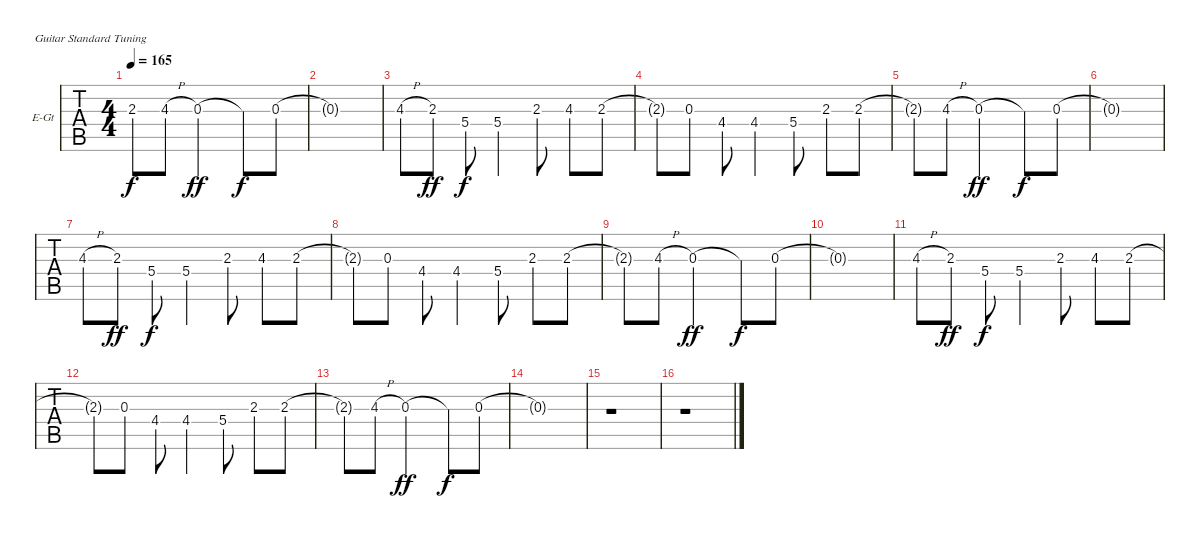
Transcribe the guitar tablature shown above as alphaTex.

\bracketExtendMode groupsimilarinstruments
\firstSystemTrackNameOrientation horizontal
\otherSystemsTrackNameOrientation horizontal
\track ("Guitar 1 (Lead) Marcel" "E-Gt") {instrument distortionguitar}
\staff {tabs}
\tuning (E4 B3 G3 D3 A2 E2)
\ts (4 4)
\tempo 165
\clef g2
\ks c
2.3{t}.8{dy f} 4.3{h}.8 0.3.2{dy ff} 0.3{t}.8{dy f} 0.3.8 |
0.3{t}.1 |
4.3{h}.8 2.3.8{dy ff} 5.4.8{dy f} 5.4.4 2.3.8 4.3.8 2.3.8 |
2.3{t}.8 0.3.8 4.4.8 4.4.4 5.4.8 2.3.8 2.3.8 |
2.3{t}.8 4.3{h}.8 0.3.2{dy ff} 0.3{t}.8{dy f} 0.3.8 |
0.3{t}.1 |
4.3{h}.8 2.3.8{dy ff} 5.4.8{dy f} 5.4.4 2.3.8 4.3.8 2.3.8 |
2.3{t}.8 0.3.8 4.4.8 4.4.4 5.4.8 2.3.8 2.3.8 |
2.3{t}.8 4.3{h}.8 0.3.2{dy ff} 0.3{t}.8{dy f} 0.3.8 |
0.3{t}.1 |
4.3{h}.8 2.3.8{dy ff} 5.4.8{dy f} 5.4.4 2.3.8 4.3.8 2.3.8 |
2.3{t}.8 0.3.8 4.4.8 4.4.4 5.4.8 2.3.8 2.3.8 |
2.3{t}.8 4.3{h}.8 0.3.2{dy ff} 0.3{t}.8{dy f} 0.3.8 |
0.3{t}.1 |
r.1 |
r.1
